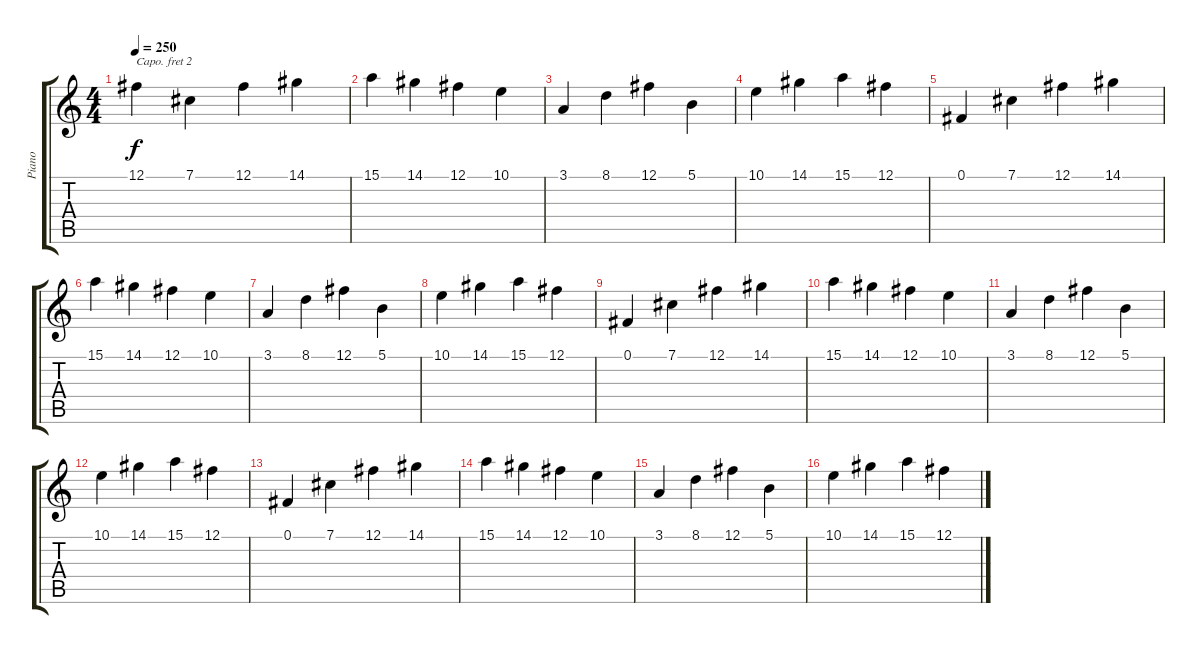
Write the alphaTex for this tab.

\track ("Piano" "Piano") {instrument acousticgrandpiano}
\staff {score tabs}
\capo 2
\tuning (E4 B3 G3 D3 A2 E2) {hide}
\ts (4 4)
\tempo 250
\clef g2
\ks c
12.1.4{dy f} 7.1.4 12.1.4 14.1.4 |
15.1.4 14.1.4 12.1.4 10.1.4 |
3.1.4 8.1.4 12.1.4 5.1.4 |
10.1.4 14.1.4 15.1.4 12.1.4 |
0.1.4 7.1.4 12.1.4 14.1.4 |
15.1.4 14.1.4 12.1.4 10.1.4 |
3.1.4 8.1.4 12.1.4 5.1.4 |
10.1.4 14.1.4 15.1.4 12.1.4 |
0.1.4 7.1.4 12.1.4 14.1.4 |
15.1.4 14.1.4 12.1.4 10.1.4 |
3.1.4 8.1.4 12.1.4 5.1.4 |
10.1.4 14.1.4 15.1.4 12.1.4 |
0.1.4 7.1.4 12.1.4 14.1.4 |
15.1.4 14.1.4 12.1.4 10.1.4 |
3.1.4 8.1.4 12.1.4 5.1.4 |
10.1.4 14.1.4 15.1.4 12.1.4
